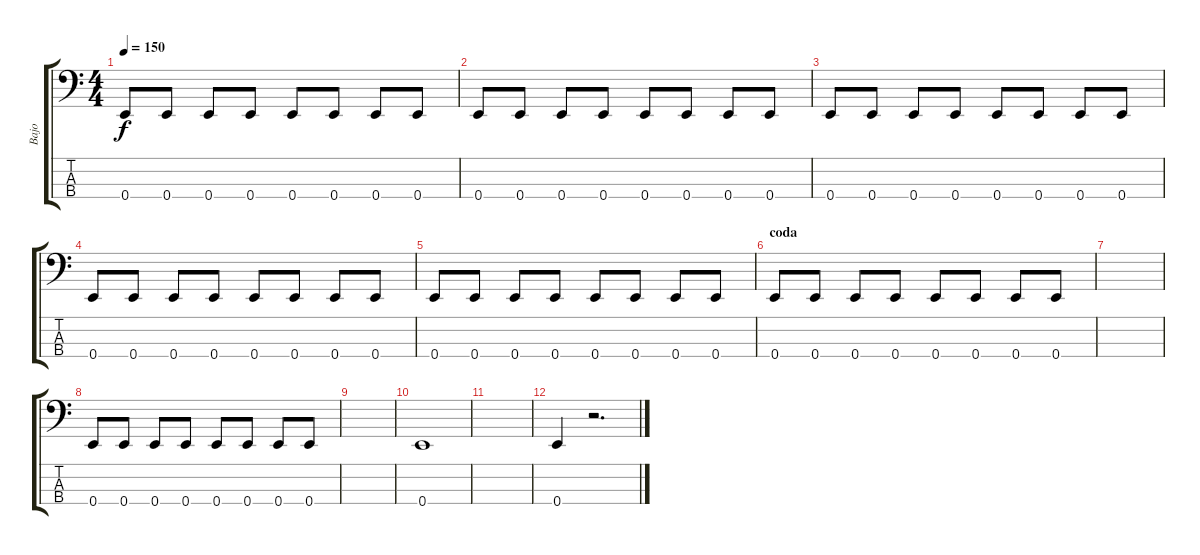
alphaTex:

\track ("Bajo" "Bajo") {instrument electricbasspick}
\staff {score tabs}
\tuning (G2 D2 A1 E1) {hide}
\ts (4 4)
\tempo 150
\clef f4
\ks c
0.4.8{dy f} 0.4.8 0.4.8 0.4.8 0.4.8 0.4.8 0.4.8 0.4.8 |
0.4.8 0.4.8 0.4.8 0.4.8 0.4.8 0.4.8 0.4.8 0.4.8 |
0.4.8 0.4.8 0.4.8 0.4.8 0.4.8 0.4.8 0.4.8 0.4.8 |
0.4.8 0.4.8 0.4.8 0.4.8 0.4.8 0.4.8 0.4.8 0.4.8 |
0.4.8 0.4.8 0.4.8 0.4.8 0.4.8 0.4.8 0.4.8 0.4.8 |
\section ("" "coda")
0.4.8 0.4.8 0.4.8 0.4.8 0.4.8 0.4.8 0.4.8 0.4.8 |
|
0.4.8 0.4.8 0.4.8 0.4.8 0.4.8 0.4.8 0.4.8 0.4.8 |
|
0.4.1 |
|
0.4.4 r.2{d}
